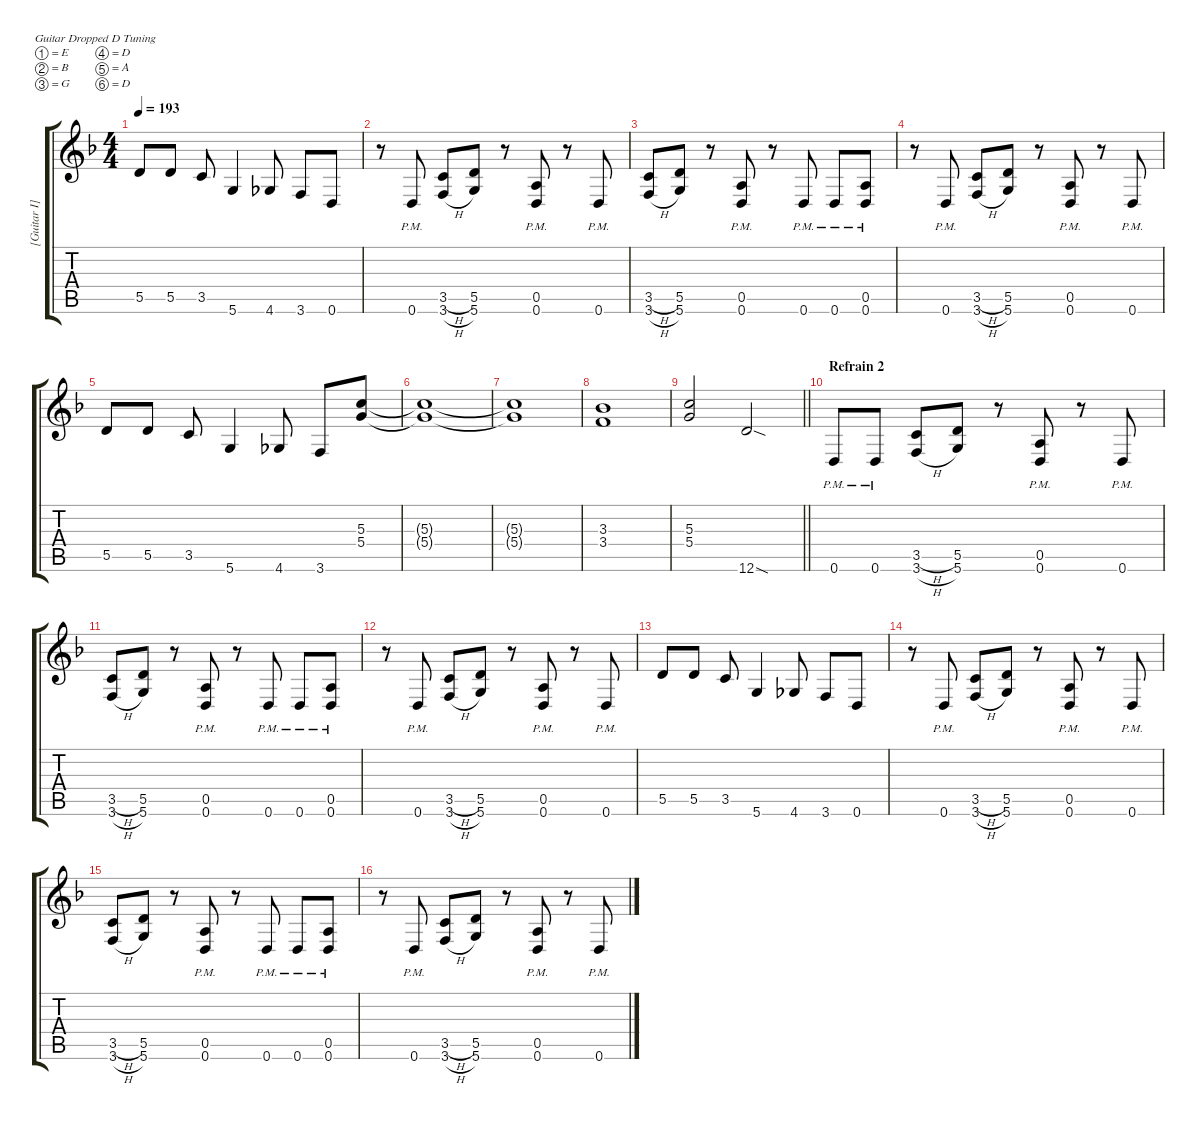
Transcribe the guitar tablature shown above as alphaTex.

\hideDynamics
\bracketExtendMode groupsimilarinstruments
\firstSystemTrackNameMode fullname
\otherSystemsTrackNameMode fullname
\otherSystemsTrackNameOrientation horizontal
\track ("[Guitar I]" "E-Gt") {instrument distortionguitar}
\staff {score tabs}
\tuning (E4 B3 G3 D3 A2 D2)
\ts (4 4)
\tempo 193
\clef g2
\ks f
5.5.8{dy f} 5.5.8 3.5.8 5.6.4 4.6.8 3.6.8 0.6.8 |
r.8 0.6{pm}.8 (3.5{h} 3.6{h}).8 (5.5 5.6).8 r.8 (0.5{pm} 0.6{pm}).8 r.8 0.6{pm}.8 |
(3.5{h} 3.6{h}).8 (5.5 5.6).8 r.8 (0.5{pm} 0.6{pm}).8 r.8 0.6{pm}.8 0.6{pm}.8 (0.5{pm} 0.6{pm}).8 |
r.8 0.6{pm}.8 (3.5{h} 3.6{h}).8 (5.5 5.6).8 r.8 (0.5{pm} 0.6{pm}).8 r.8 0.6{pm}.8 |
5.5.8 5.5.8 3.5.8 5.6.4 4.6.8 3.6.8 (5.3 5.4).8 |
(5.3{t} 5.4{t}).1 |
(5.3{t} 5.4{t}).1 |
(3.3 3.4).1 |
\barLineRight lightlight
(5.3 5.4).2 12.6{sod}.2 |
\section ("" "Refrain 2")
0.6{pm}.8 0.6{pm}.8 (3.5{h} 3.6{h}).8 (5.5 5.6).8 r.8 (0.5{pm} 0.6{pm}).8 r.8 0.6{pm}.8 |
(3.5{h} 3.6{h}).8 (5.5 5.6).8 r.8 (0.5{pm} 0.6{pm}).8 r.8 0.6{pm}.8 0.6{pm}.8 (0.5{pm} 0.6{pm}).8 |
r.8 0.6{pm}.8 (3.5{h} 3.6{h}).8 (5.5 5.6).8 r.8 (0.5{pm} 0.6{pm}).8 r.8 0.6{pm}.8 |
5.5.8 5.5.8 3.5.8 5.6.4 4.6.8 3.6.8 0.6.8 |
r.8 0.6{pm}.8 (3.5{h} 3.6{h}).8 (5.5 5.6).8 r.8 (0.5{pm} 0.6{pm}).8 r.8 0.6{pm}.8 |
(3.5{h} 3.6{h}).8 (5.5 5.6).8 r.8 (0.5{pm} 0.6{pm}).8 r.8 0.6{pm}.8 0.6{pm}.8 (0.5{pm} 0.6{pm}).8 |
r.8 0.6{pm}.8 (3.5{h} 3.6{h}).8 (5.5 5.6).8 r.8 (0.5{pm} 0.6{pm}).8 r.8 0.6{pm}.8
